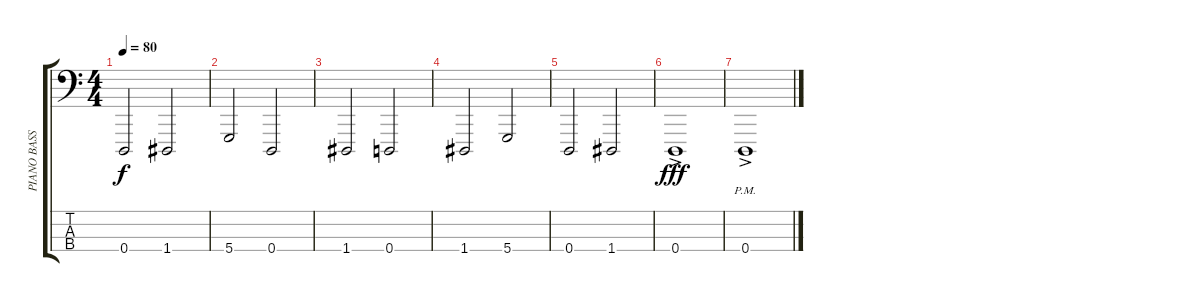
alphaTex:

\track ("PIANO BASSE" "PIANO BASS") {instrument acousticgrandpiano}
\staff {score tabs}
\tuning (F2 C2 G1 D1) {hide}
\ts (4 4)
\tempo 80
\clef f4
\ks c
0.4.2{dy f} 1.4.2 |
5.4.2 0.4.2 |
1.4.2 0.4.2 |
1.4.2 5.4.2 |
0.4.2 1.4.2 |
0.4{ac}.1{dy fff} |
0.4{ac pm}.1
